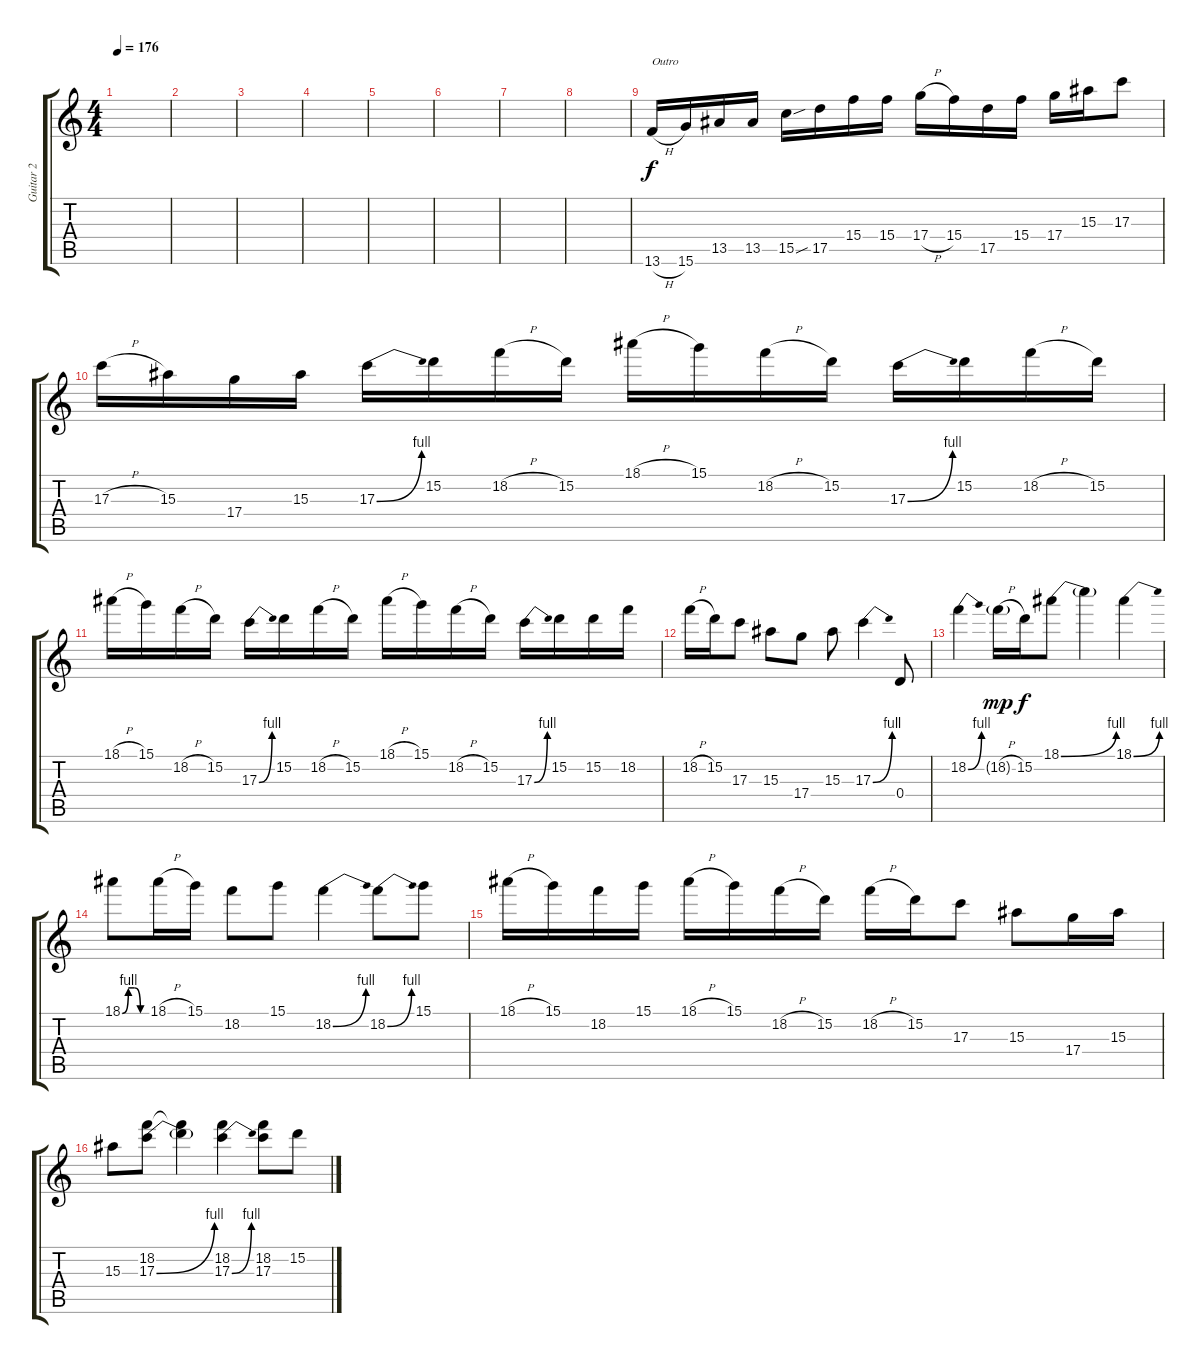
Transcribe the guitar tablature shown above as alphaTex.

\track ("Guitar 2" "Guitar 2") {instrument distortionguitar}
\staff {score tabs}
\tuning (E4 B3 G3 D3 A2 E2) {hide}
\ts (4 4)
\tempo 176
\clef g2
\ks c
|
|
|
|
|
|
|
|
13.6{h}.16{txt "Outro" dy f} 15.6.16 13.5.16 13.5.16 15.5{sou}.16 17.5.16 15.4.16 15.4.16 17.4{h}.16 15.4.16 17.5.16 15.4.16 17.4.16 15.3.16 17.3.8 |
17.3{h}.16 15.3.16 17.4.16 15.3.16 17.3{be (bend 0 0 60 4)}.16 15.2.16 18.2{h}.16 15.2.16 18.1{h}.16 15.1.16 18.2{h}.16 15.2.16 17.3{be (bend 0 0 60 4)}.16 15.2.16 18.2{h}.16 15.2.16 |
18.1{h}.16 15.1.16 18.2{h}.16 15.2.16 17.3{be (bend 0 0 60 4)}.16 15.2.16 18.2{h}.16 15.2.16 18.1{h}.16 15.1.16 18.2{h}.16 15.2.16 17.3{be (bend 0 0 60 4)}.16 15.2.16 15.2.16 18.2.16 |
18.2{h}.16 15.2.16 17.3.8 15.3.8 17.4.8 15.3.8 17.3{be (bend 0 0 60 4)}.4 0.4.8 |
18.2{be (bend 0 0 60 4)}.4 18.2{h g}.16{dy mp} 15.2.16{dy f} 18.1{be (bend 0 0 60 4)}.8 18.1{t}.4 18.1{be (bend 0 0 60 4)}.4 |
18.1{be (custom 0 0 15 4 30 4 45 0 60 0)}.8 18.1{h}.16 15.1.16 18.2.8 15.1.8 18.2{be (bend 0 0 60 4)}.4 18.2{be (bend 0 0 60 4)}.8 15.1.8 |
18.1{h}.16 15.1.16 18.2.16 15.1.16 18.1{h}.16 15.1.16 18.2{h}.16 15.2.16 18.2{h}.16 15.2.16 17.3.8 15.3.8 17.4.16 15.3.16 |
15.3.8 (18.2 17.3{be (bend 0 0 60 4)}).8 (18.2{t} 17.3{t}).4 (18.2 17.3{be (bend 0 0 60 4)}).4 (18.2 17.3).8 15.2.8
